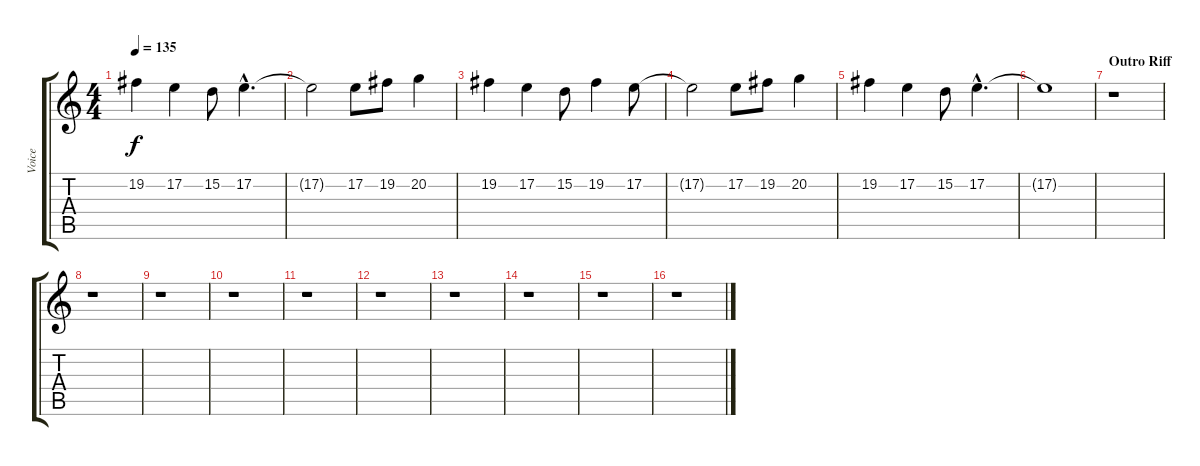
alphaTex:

\track ("Voice" "Voice") {instrument flute}
\staff {score tabs}
\tuning (E4 B3 G3 D3 A2 E2) {hide}
\ts (4 4)
\tempo 135
\clef g2
\ks c
19.2.4{dy f} 17.2.4 15.2.8 17.2{hac}.4{d} |
17.2{t}.2 17.2.8 19.2.8 20.2.4 |
19.2.4 17.2.4 15.2.8 19.2.4 17.2.8 |
17.2{t}.2 17.2.8 19.2.8 20.2.4 |
19.2.4 17.2.4 15.2.8 17.2{hac}.4{d} |
17.2{t}.1 |
\section ("" "Outro Riff")
r.1 |
r.1 |
r.1 |
r.1 |
r.1 |
r.1 |
r.1 |
r.1 |
r.1 |
r.1
